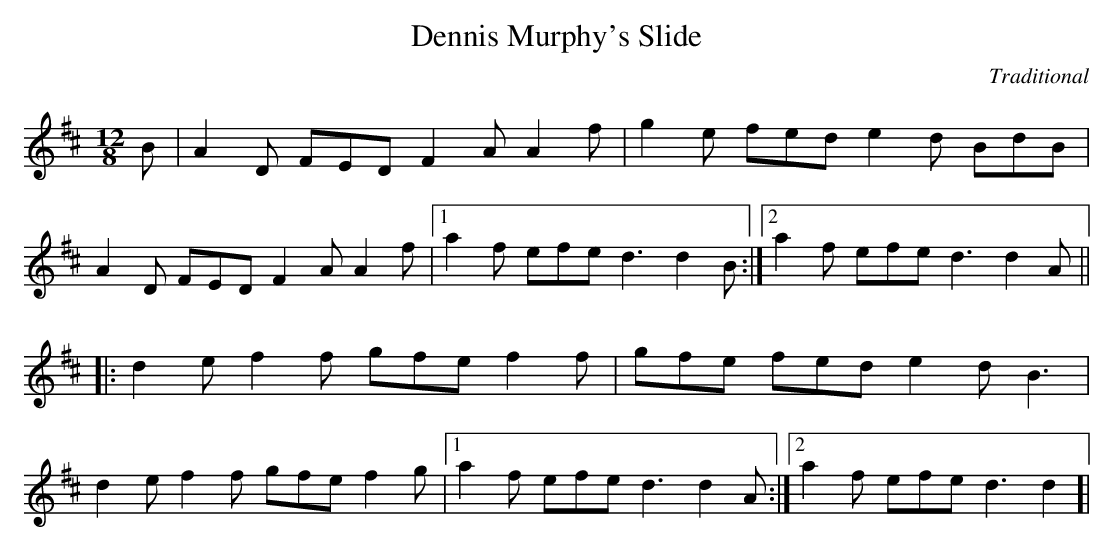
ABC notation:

X:1
T: Dennis Murphy's Slide
C: Traditional
M: 12/8
L: 1/8
K: D
B|A2D FED F2A A2f|g2e fed e2d BdB|
A2D FED F2A A2f|[1 a2f efe d3 d2B:|[2 a2f efe d3 d2A||
|:d2e f2f gfe f2f|gfe fed e2d B3|
d2e f2f gfe f2g|[1 a2f efe d3 d2A:|[2 a2f efe d3 d2]|
